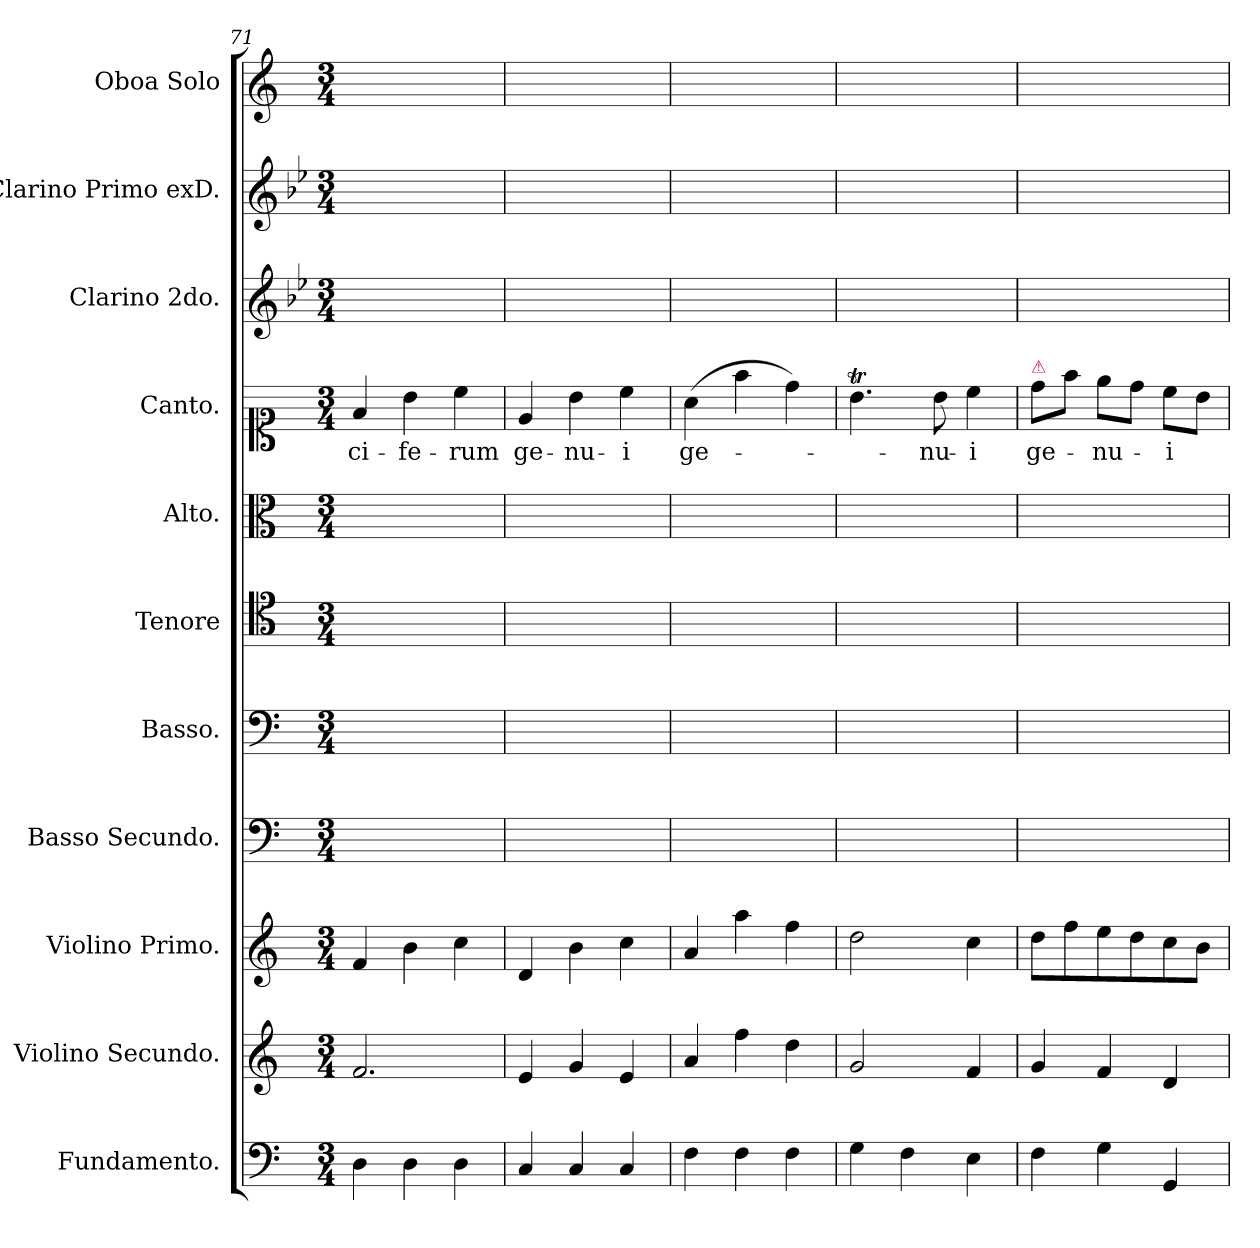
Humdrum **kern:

**kern	**kern	**kern	**kern	**kern	**kern	**kern	**kern	**text	**kern	**kern	**kern
*part11	*part10	*part9	*part8	*part7	*part6	*part5	*part4	*part4	*part3	*part2	*part1
*staff11	*staff10	*staff9	*staff8	*staff7	*staff6	*staff5	*staff4	*staff4	*staff3	*staff2	*staff1
*I"Fundamento.	*I"Violino Secundo.	*I"Violino Primo.	*I"Basso Secundo.	*I"Basso.	*I"Tenore	*I"Alto.	*I"Canto.	*	*I"Clarino 2do.	*I"Clarino Primo exD.	*I"Oboa Solo
*I'bc.	*I'vl 2	*I'vl 1	*I'B 2	*I'B	*I'T	*I'A	*I'S	*	*I'clno 2 in D	*I'clno 1 in D	*I'ob solo
*clefF4	*clefG2	*clefG2	*clefF4	*clefF4	*clefC4	*clefC3	*clefC1	*	*clefG2	*clefG2	*clefG2
*	*	*	*	*	*	*	*	*	*ITrd-1c-2	*ITrd-1c-2	*
*k[]	*k[]	*k[]	*k[]	*k[]	*k[]	*k[]	*k[]	*	*k[]	*k[]	*k[]
*M3/4	*M3/4	*M3/4	*M3/4	*M3/4	*M3/4	*M3/4	*M3/4	*	*M3/4	*M3/4	*M3/4
=71	=71	=71	=71	=71	=71	=71	=71	=71	=71	=71	=71
4D\	2.f/	4f/	2.ryy	2.ryy	2.ryy	2.ryy	4f/	-ci-	2.ryy	2.ryy	2.ryy
4D\	.	4b\	.	.	.	.	4b\	-fe-	.	.	.
4D\	.	4cc\	.	.	.	.	4cc\	-rum	.	.	.
=72	=72	=72	=72	=72	=72	=72	=72	=72	=72	=72	=72
4C/	4e/	4d/	2.ryy	2.ryy	2.ryy	2.ryy	4e/	ge-	2.ryy	2.ryy	2.ryy
4C/	4g/	4b\	.	.	.	.	4b\	-nu-	.	.	.
4C/	4e/	4cc\	.	.	.	.	4cc\	-i	.	.	.
=73	=73	=73	=73	=73	=73	=73	=73	=73	=73	=73	=73
4F\	4a/	4a/	2.ryy	2.ryy	2.ryy	2.ryy	(4a\	ge-	2.ryy	2.ryy	2.ryy
4F\	4ff\	4aa\	.	.	.	.	4ff\	.	.	.	.
4F\	4dd\	4ff\	.	.	.	.	4dd\)	.	.	.	.
=74	=74	=74	=74	=74	=74	=74	=74	=74	=74	=74	=74
4G\	2g/	2dd\	2.ryy	2.ryy	2.ryy	2.ryy	4.bt\	.	2.ryy	2.ryy	2.ryy
4F\	.	.	.	.	.	.	.	.	.	.	.
.	.	.	.	.	.	.	8b\	-nu-	.	.	.
4E\	4f/	4cc\	.	.	.	.	4cc\	-i	.	.	.
=75	=75	=75	=75	=75	=75	=75	=75	=75	=75	=75	=75
!	!	!	!	!	!	!	!LO:TX:a:color=crimson:t=⚠	!	!	!	!
4F\	4g/	8dd\L	2.ryy	2.ryy	2.ryy	2.ryy	8dd\L	ge-	2.ryy	2.ryy	2.ryy
.	.	8ff\	.	.	.	.	8ff\J	.	.	.	.
4G\	4f/	8ee\	.	.	.	.	8ee\L	-nu-	.	.	.
.	.	8dd\	.	.	.	.	8dd\J	.	.	.	.
4GG/	4d/	8cc\	.	.	.	.	8cc\L	-i	.	.	.
.	.	8b\J	.	.	.	.	8b\J	.	.	.	.
=	=	=	=	=	=	=	=	=	=	=	=
*-	*-	*-	*-	*-	*-	*-	*-	*-	*-	*-	*-
